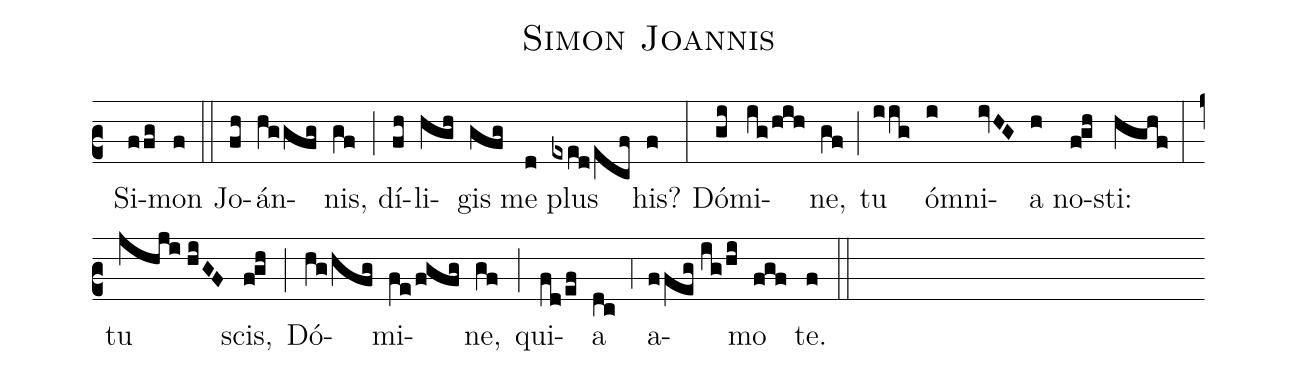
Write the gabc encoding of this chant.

name:Simon Joannis;
mode:VI;
office-part:Communiones;
%%
(c2) () Si(ffg)mon(f) (::) Jo(fh)án(hggfg)nis,(gf) (;) dí(fh)li(hgh)gis(gfg) me(d) plus(exed/ecf) his?(f) (:) Dó(gi)mi(ig/hih)ne,(gf) (;) tu(iig) ó(i)mni(ivHG)a(h) no(f!gh)sti:(hghf) (:) tu(jhji//hiGF) scis,(f!gh) (;) Dó(hg/hfg)mi(fe/fgfg)ne,(gf) (;) qui(fd/ef)a(dc) (;4) a(ffeg//ig/hi)mo(fgf) te.(f) (::)
